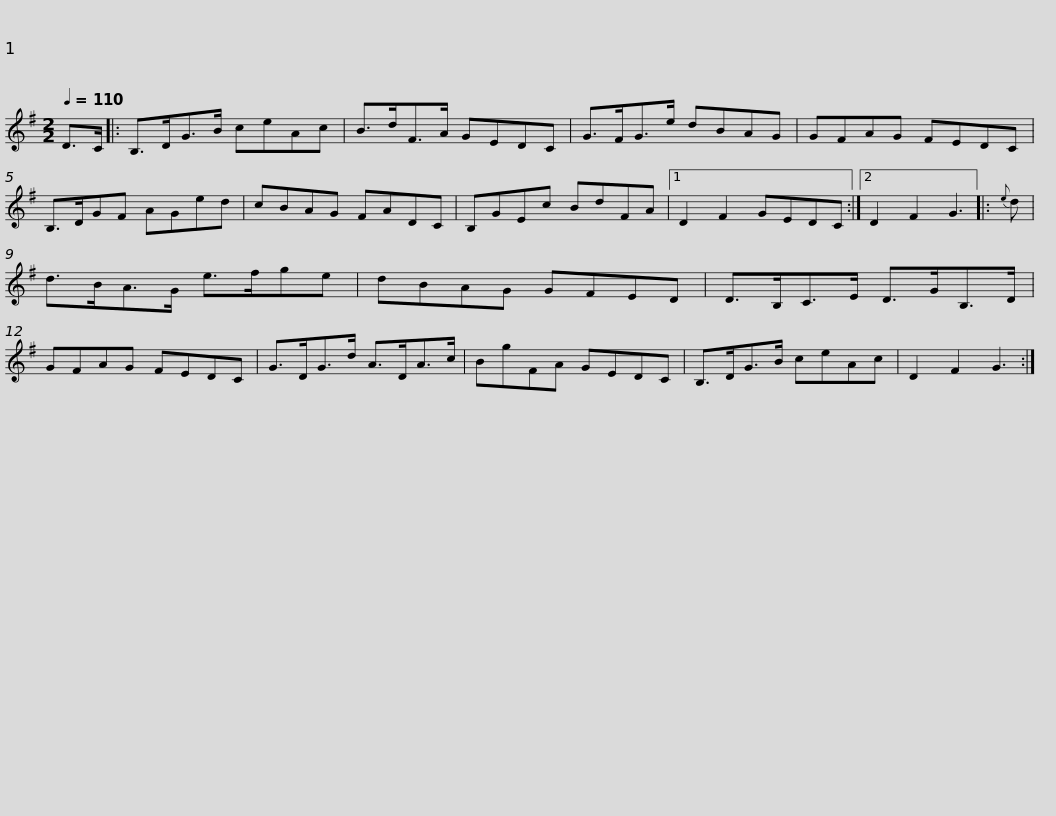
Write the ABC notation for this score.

X:1
L:1/8
Q:1/4=110
M:2/2
I:linebreak $
K:G
V:1 treble
V:1
 D>C |: B,>DG>B ceAc | B>dF>A GEDC | G>FG>e dBAG | GFAG FEDC |$ %5
 B,>DGF AGed | cBAG FADC | B,GEc BdFA |1 D2 F2 GEDC :|2 D2 F2 G3 |: %10
{e} d |$ d>BA>G e>fge | dBAG GFED | D>B,C>E D>GB,>D | GFAG FEDC | %15
 G>DG>d A>DA>c |$ BgFA GEDC | B,>DG>B ceAc | D2 F2 G3 :| %19
